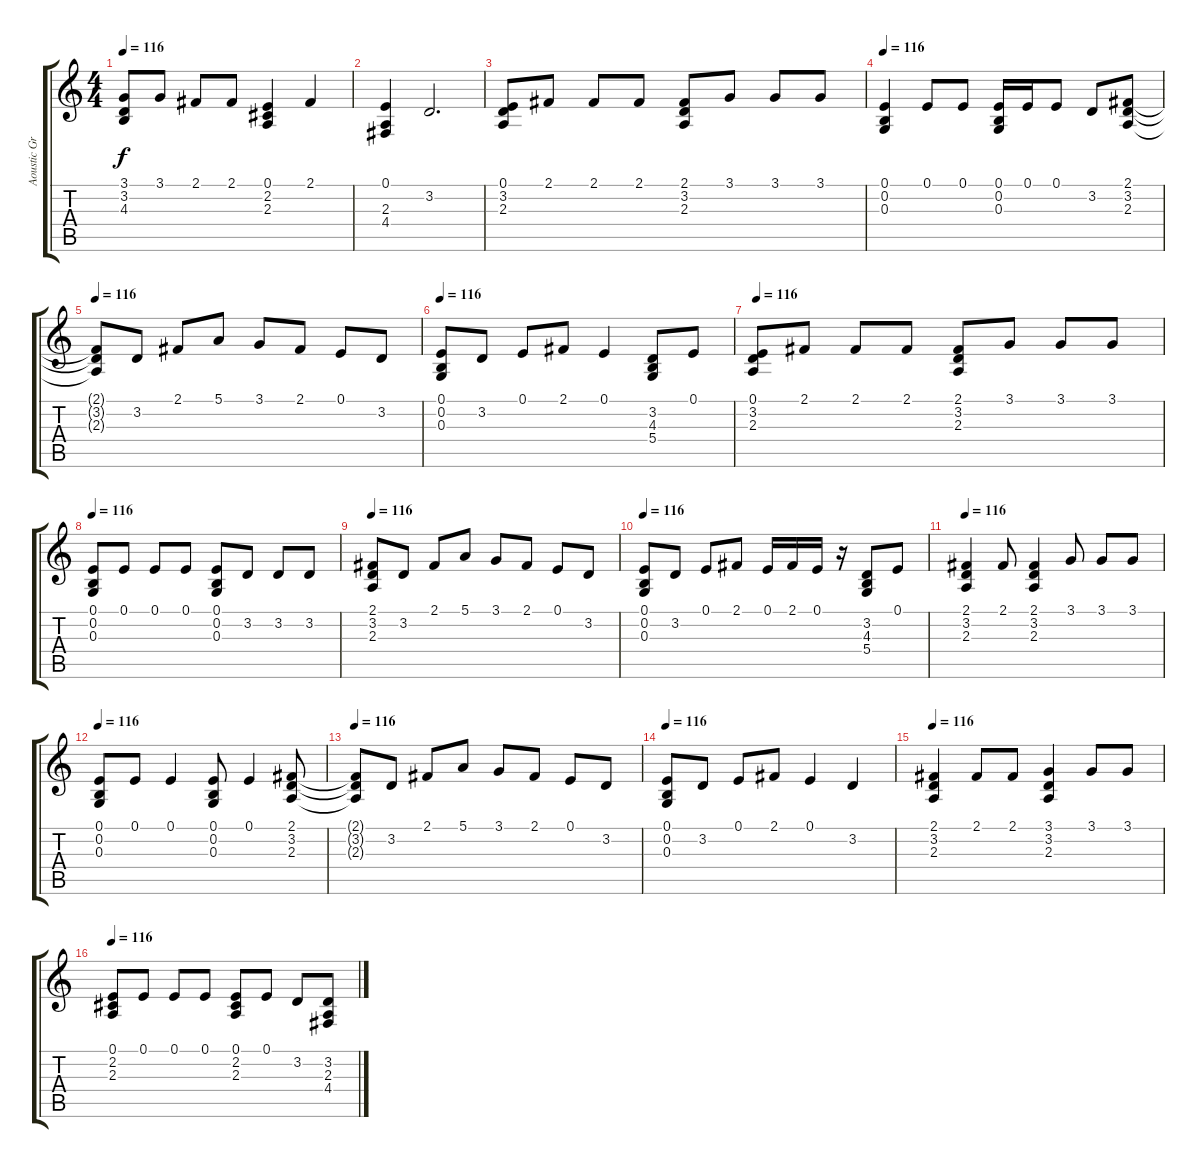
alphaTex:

\track ("Aoustic Grand Piano" "Aoustic Gr") {solo instrument agogo}
\staff {score tabs}
\tuning (E4 B3 G3 D3 A2 E2) {hide}
\ts (4 4)
\tempo 116
\clef g2
\ks c
(3.1 3.2 4.3).8{dy f} 3.1.8 2.1.8 2.1.8 (0.1 2.2 2.3).4 2.1.4 |
(0.1 2.3 4.4).4 3.2.2{d} |
(0.1 3.2 2.3).8 2.1.8 2.1.8 2.1.8 (2.1 3.2 2.3).8 3.1.8 3.1.8 3.1.8 |
\tempo 116
(0.1 0.2 0.3).4 0.1.8 0.1.8 (0.1 0.2 0.3).16 0.1.16 0.1.8 3.2.8 (2.1 3.2 2.3).8 |
\tempo 116
(2.1{t} 3.2{t} 2.3{t}).8 3.2.8 2.1.8 5.1.8 3.1.8 2.1.8 0.1.8 3.2.8 |
\tempo 116
(0.1 0.2 0.3).8 3.2.8 0.1.8 2.1.8 0.1.4 (3.2 4.3 5.4).8 0.1.8 |
\tempo 116
(0.1 3.2 2.3).8 2.1.8 2.1.8 2.1.8 (2.1 3.2 2.3).8 3.1.8 3.1.8 3.1.8 |
\tempo 116
(0.1 0.2 0.3).8 0.1.8 0.1.8 0.1.8 (0.1 0.2 0.3).8 3.2.8 3.2.8 3.2.8 |
\tempo 116
(2.1 3.2 2.3).8 3.2.8 2.1.8 5.1.8 3.1.8 2.1.8 0.1.8 3.2.8 |
\tempo 116
(0.1 0.2 0.3).8 3.2.8 0.1.8 2.1.8 0.1.16 2.1.16 0.1.16 r.16 (3.2 4.3 5.4).8 0.1.8 |
\tempo 116
(2.1 3.2 2.3).4 2.1.8 (2.1 3.2 2.3).4 3.1.8 3.1.8 3.1.8 |
\tempo 116
(0.1 0.2 0.3).8 0.1.8 0.1.4 (0.1 0.2 0.3).8 0.1.4 (2.1 3.2 2.3).8 |
\tempo 116
(2.1{t} 3.2{t} 2.3{t}).8 3.2.8 2.1.8 5.1.8 3.1.8 2.1.8 0.1.8 3.2.8 |
\tempo 116
(0.1 0.2 0.3).8 3.2.8 0.1.8 2.1.8 0.1.4 3.2.4 |
\tempo 116
(2.1 3.2 2.3).4 2.1.8 2.1.8 (3.1 3.2 2.3).4 3.1.8 3.1.8 |
\tempo 116
(0.1 2.2 2.3).8 0.1.8 0.1.8 0.1.8 (0.1 2.2 2.3).8 0.1.8 3.2.8 (3.2 2.3 4.4).8
